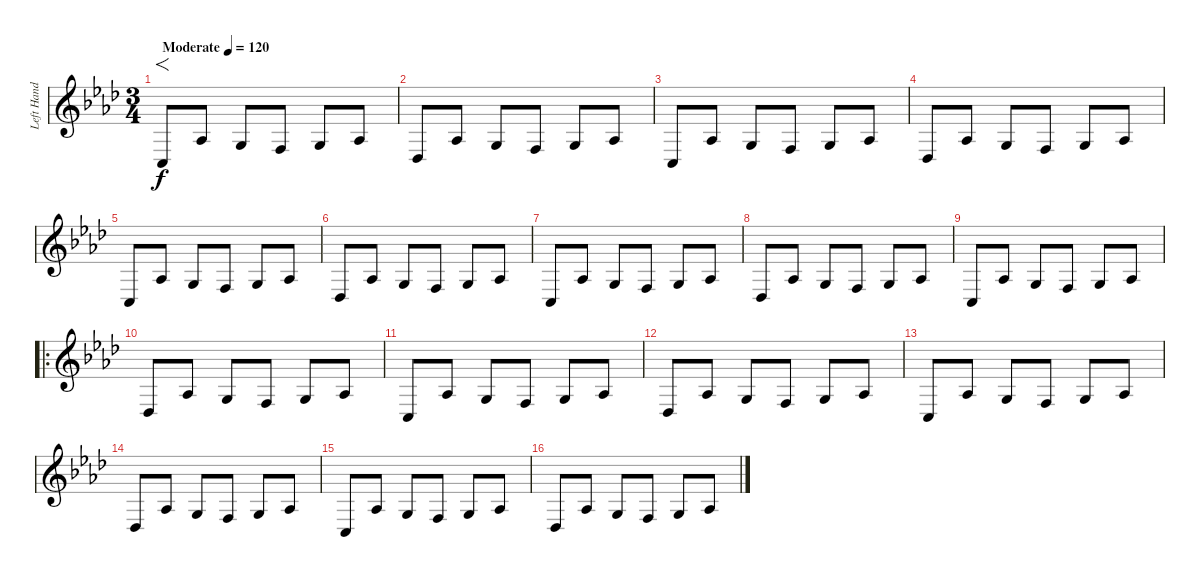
\track ("Left Hand I" "Left Hand ") {instrument acousticgrandpiano}
\staff {score}
\tuning (E4 B3 G3 D3 A2 E2) {hide}
\ts (3 4)
\tempo (120 "Moderate")
\clef g2
\ks ab
8.6.8{f dy f instrument acousticgrandpiano} 1.3.8 0.3.8 3.4.8 0.3.8 6.4.8 |
4.5.8 1.3.8 0.3.8 3.4.8 0.3.8 6.4.8 |
8.6.8 1.3.8 0.3.8 3.4.8 0.3.8 6.4.8 |
4.5.8 1.3.8 0.3.8 3.4.8 0.3.8 6.4.8 |
8.6.8 1.3.8 0.3.8 3.4.8 0.3.8 6.4.8 |
4.5.8 1.3.8 0.3.8 3.4.8 0.3.8 6.4.8 |
8.6.8 1.3.8 0.3.8 3.4.8 0.3.8 6.4.8 |
4.5.8 1.3.8 0.3.8 3.4.8 0.3.8 6.4.8 |
8.6.8 1.3.8 0.3.8 3.4.8 0.3.8 6.4.8 |
\ro
4.5.8 1.3.8 0.3.8 3.4.8 0.3.8 6.4.8 |
8.6.8 1.3.8 0.3.8 3.4.8 0.3.8 6.4.8 |
4.5.8 1.3.8 0.3.8 3.4.8 0.3.8 6.4.8 |
8.6.8 1.3.8 0.3.8 3.4.8 0.3.8 6.4.8 |
4.5.8 1.3.8 0.3.8 3.4.8 0.3.8 6.4.8 |
8.6.8 1.3.8 0.3.8 3.4.8 0.3.8 6.4.8 |
4.5.8 1.3.8 0.3.8 3.4.8 0.3.8 6.4.8
